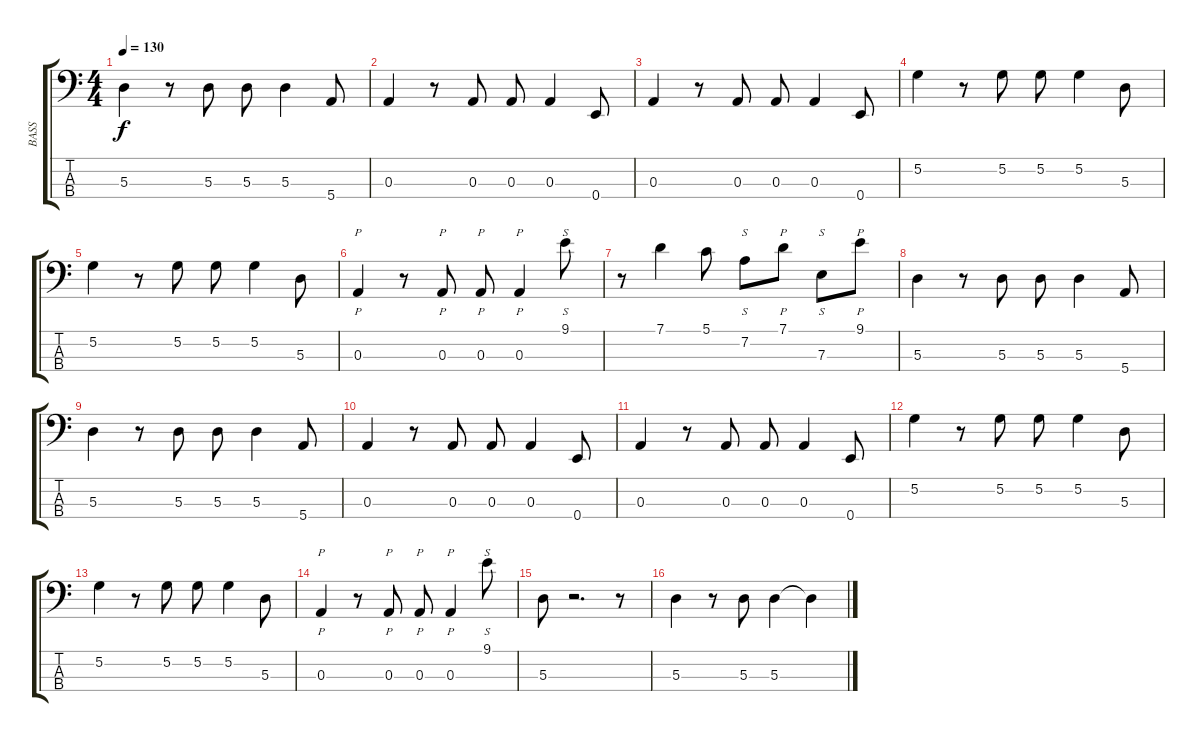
\track ("BASS" "BASS") {instrument electricbassfinger}
\staff {score tabs}
\tuning (G2 D2 A1 E1) {hide}
\ts (4 4)
\tempo 130
\clef f4
\ks c
5.3.4{dy f} r.8 5.3.8 5.3.8 5.3.4 5.4.8 |
0.3.4 r.8 0.3.8 0.3.8 0.3.4 0.4.8 |
0.3.4 r.8 0.3.8 0.3.8 0.3.4 0.4.8 |
5.2.4 r.8 5.2.8 5.2.8 5.2.4 5.3.8 |
5.2.4 r.8 5.2.8 5.2.8 5.2.4 5.3.8 |
0.3.4{p balance 8 instrument slapbass1} r.8 0.3.8{p} 0.3.8{p} 0.3.4{p} 9.1.8{s} |
r.8{instrument slapbass1} 7.1.4 5.1.8 7.2.8{s} 7.1.8{p} 7.3.8{s} 9.1.8{p} |
5.3.4{instrument electricbassfinger} r.8 5.3.8 5.3.8 5.3.4 5.4.8 |
5.3.4 r.8 5.3.8 5.3.8 5.3.4 5.4.8 |
0.3.4 r.8 0.3.8 0.3.8 0.3.4 0.4.8 |
0.3.4 r.8 0.3.8 0.3.8 0.3.4 0.4.8 |
5.2.4 r.8 5.2.8 5.2.8 5.2.4 5.3.8 |
5.2.4 r.8 5.2.8 5.2.8 5.2.4 5.3.8 |
0.3.4{p balance 8 instrument slapbass1} r.8 0.3.8{p} 0.3.8{p} 0.3.4{p} 9.1.8{s} |
5.3.8 r.2{d} r.8 |
5.3.4{instrument electricbassfinger} r.8 5.3.8 5.3.4 5.3{t}.4
